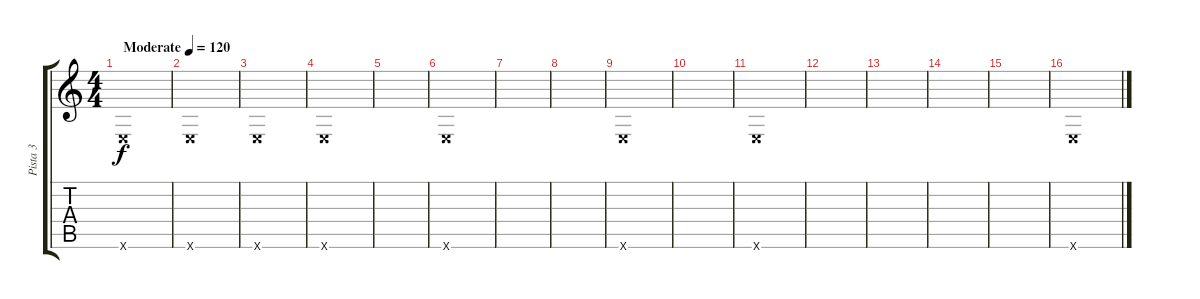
\track ("Pista 3" "Pista 3") {instrument acousticguitarsteel}
\staff {score tabs}
\tuning (E4 B3 G3 D3 A2 E2) {hide}
\ts (4 4)
\tempo (120 "Moderate")
\clef g2
\ks c
0.6{x}.1{dy f instrument acousticguitarsteel} |
0.6{x}.1 |
0.6{x}.1 |
0.6{x}.1 |
|
0.6{x}.1 |
|
|
0.6{x}.1 |
|
0.6{x}.1 |
|
|
|
|
0.6{x}.1
